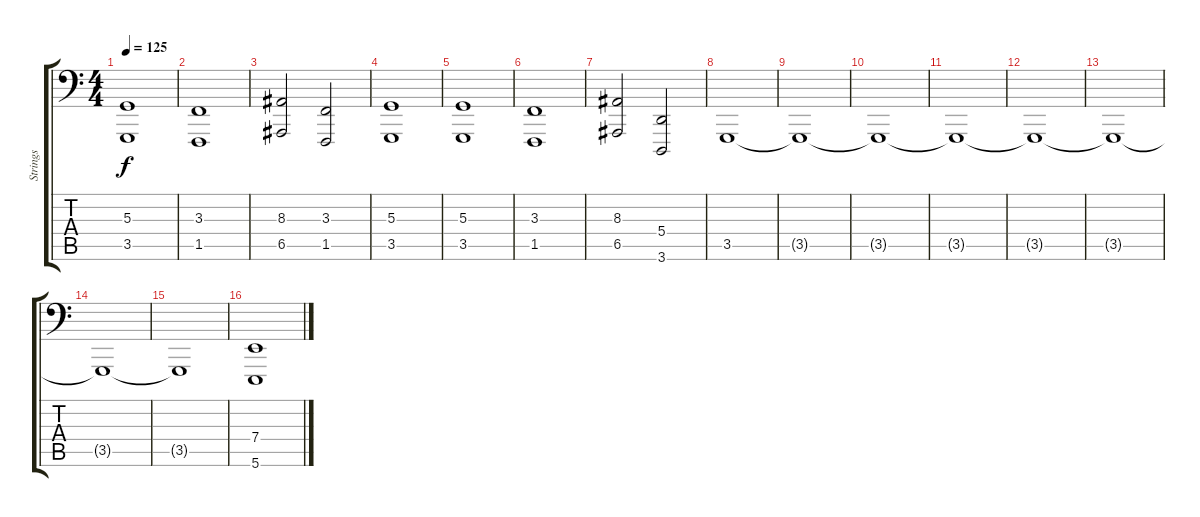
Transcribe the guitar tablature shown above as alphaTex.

\track ("Strings" "Strings") {instrument stringensemble1}
\staff {score tabs}
\tuning (C3 G2 D2 A1 E1 B0) {hide}
\ts (4 4)
\tempo 125
\clef f4
\ks c
(5.3 3.5).1{dy f} |
(3.3 1.5).1 |
(8.3 6.5).2 (3.3 1.5).2 |
(5.3 3.5).1 |
(5.3 3.5).1 |
(3.3 1.5).1 |
(8.3 6.5).2 (5.4 3.6).2 |
3.5.1 |
3.5{t}.1 |
3.5{t}.1 |
3.5{t}.1 |
3.5{t}.1 |
3.5{t}.1 |
3.5{t}.1 |
3.5{t}.1 |
(7.4 5.6).1
